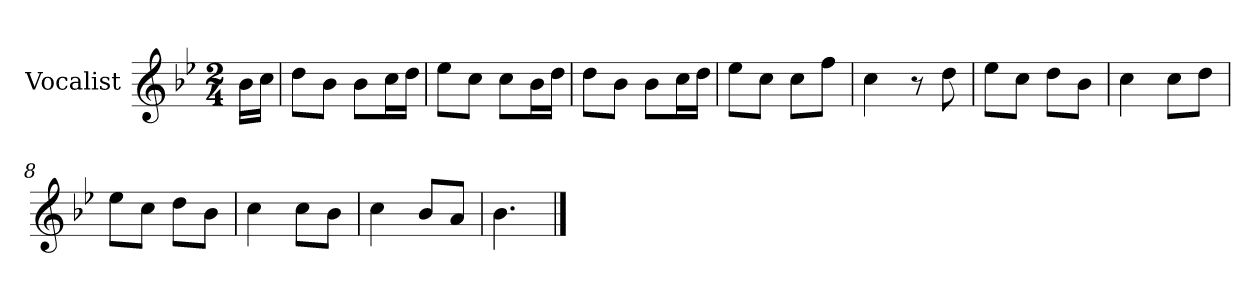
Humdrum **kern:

**kern
*part1
*staff1
*I"Vocalist
*k[b-e-]
*B-:
*M2/4
=
16b-LL
16ccJJ
=1
8ddL
8b-J
8b-L
16ccL
16ddJJ
=2
8ee-L
8ccJ
8ccL
16b-L
16ddJJ
=3
8ddL
8b-J
8b-L
16ccL
16ddJJ
=4
8ee-L
8ccJ
8ccL
8ffJ
=5
4cc
8r
8dd
=6
8ee-L
8ccJ
8ddL
8b-J
=7
4cc
8ccL
8ddJ
=8
8ee-L
8ccJ
8ddL
8b-J
=9
4cc
8ccL
8b-J
=10
4cc
8b-L
8aJ
=11
4.b-
==
*-
